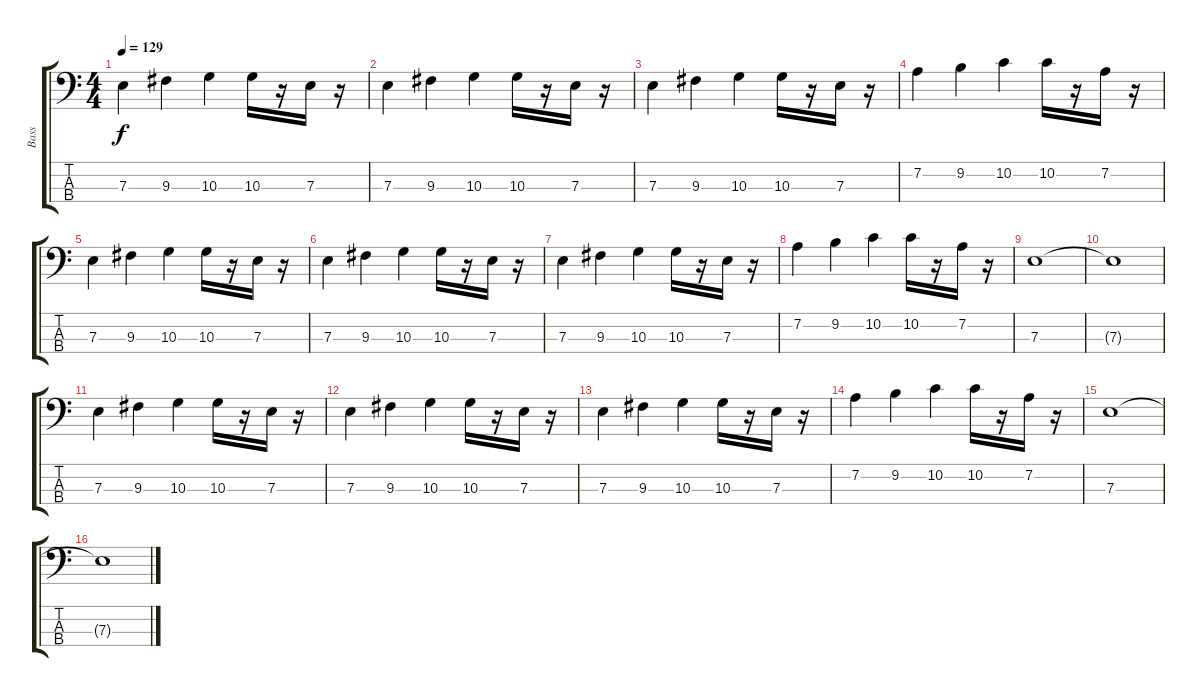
\track ("Bass" "Bass") {instrument electricbassfinger}
\staff {score tabs}
\tuning (G2 D2 A1 E1) {hide}
\ts (4 4)
\tempo 129
\clef f4
\ks c
7.3.4{dy f instrument electricbassfinger} 9.3.4 10.3.4 10.3.16 r.16 7.3.16 r.16 |
7.3.4 9.3.4 10.3.4 10.3.16 r.16 7.3.16 r.16 |
7.3.4 9.3.4 10.3.4 10.3.16 r.16 7.3.16 r.16 |
7.2.4 9.2.4 10.2.4 10.2.16 r.16 7.2.16 r.16 |
7.3.4 9.3.4 10.3.4 10.3.16 r.16 7.3.16 r.16 |
7.3.4 9.3.4 10.3.4 10.3.16 r.16 7.3.16 r.16 |
7.3.4 9.3.4 10.3.4 10.3.16 r.16 7.3.16 r.16 |
7.2.4 9.2.4 10.2.4 10.2.16 r.16 7.2.16 r.16 |
7.3.1 |
7.3{t}.1 |
7.3.4 9.3.4 10.3.4 10.3.16 r.16 7.3.16 r.16 |
7.3.4 9.3.4 10.3.4 10.3.16 r.16 7.3.16 r.16 |
7.3.4 9.3.4 10.3.4 10.3.16 r.16 7.3.16 r.16 |
7.2.4 9.2.4 10.2.4 10.2.16 r.16 7.2.16 r.16 |
7.3.1 |
7.3{t}.1
